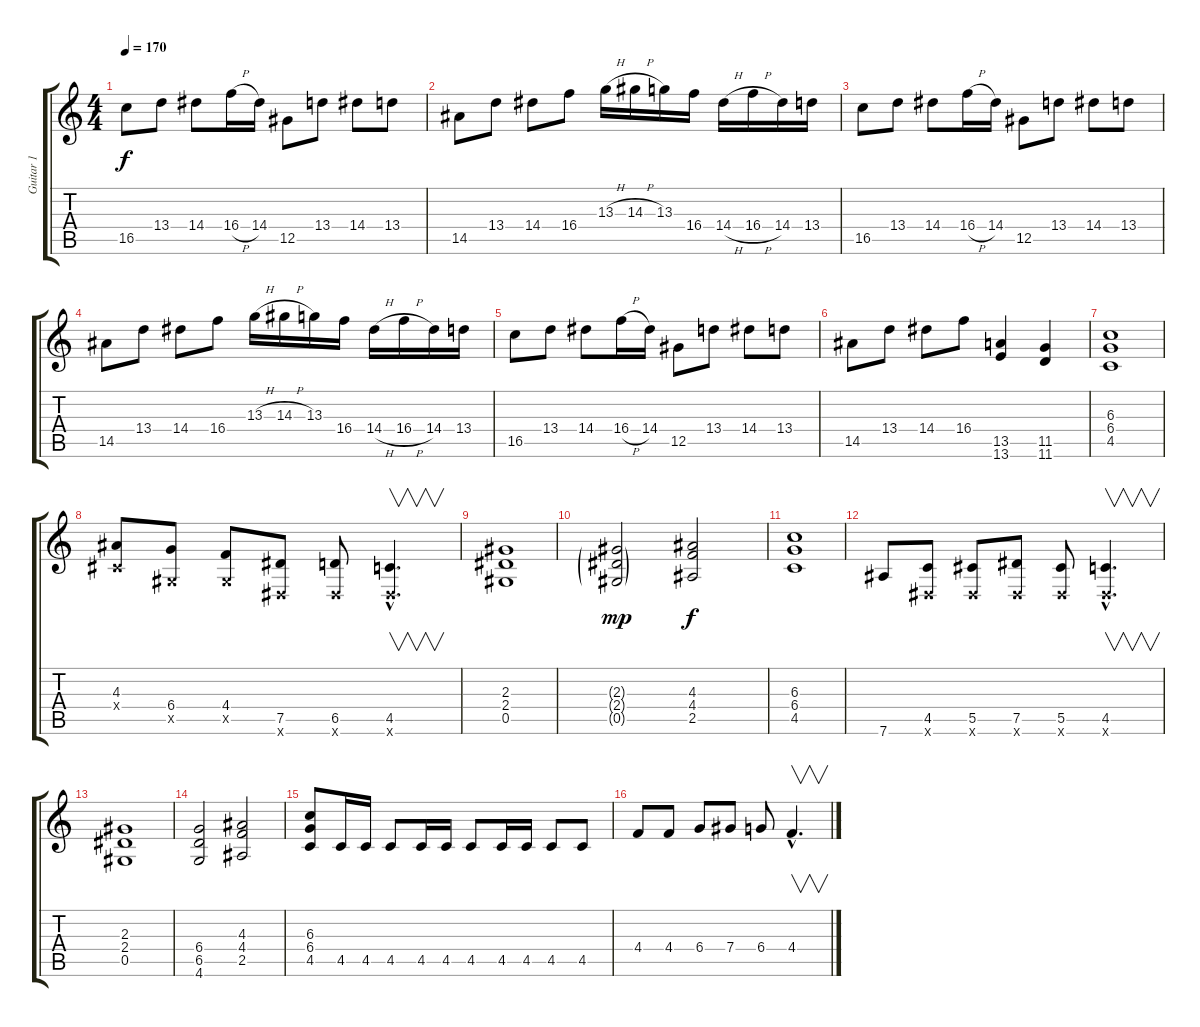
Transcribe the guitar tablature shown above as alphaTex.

\track ("Guitar 1" "Guitar 1") {instrument distortionguitar}
\staff {score tabs}
\tuning (Eb4 Bb3 Gb3 Db3 Ab2 Eb2) {hide}
\ts (4 4)
\tempo 170
\clef g2
\ks c
16.5.8{dy f} 13.4.8 14.4.8 16.4{h}.16 14.4.16 12.5.8 13.4.8 14.4.8 13.4.8 |
14.5.8 13.4.8 14.4.8 16.4.8 13.3{h}.16 14.3{h}.16 13.3.16 16.4.16 14.4{h}.16 16.4{h}.16 14.4.16 13.4.16 |
16.5.8 13.4.8 14.4.8 16.4{h}.16 14.4.16 12.5.8 13.4.8 14.4.8 13.4.8 |
14.5.8 13.4.8 14.4.8 16.4.8 13.3{h}.16 14.3{h}.16 13.3.16 16.4.16 14.4{h}.16 16.4{h}.16 14.4.16 13.4.16 |
16.5.8 13.4.8 14.4.8 16.4{h}.16 14.4.16 12.5.8 13.4.8 14.4.8 13.4.8 |
14.5.8 13.4.8 14.4.8 16.4.8 (13.5 13.6).4 (11.5 11.6).4 |
(6.3 6.4 4.5).1 |
(4.3 0.4{x}).8 (6.4 0.5{x}).8 (4.4 0.5{x}).8 (7.5 0.6{x}).8 (6.5 0.6{x}).8 (4.5{hac} 0.6{hac x}).4{v d} |
(2.3 2.4 0.5).1 |
(2.3{g} 2.4{g} 0.5{g}).2{dy mp} (4.3 4.4 2.5).2{dy f} |
(6.3 6.4 4.5).1 |
7.6.8 (4.5 0.6{x}).8 (5.5 0.6{x}).8 (7.5 0.6{x}).8 (5.5 0.6{x}).8 (4.5{hac} 0.6{hac x}).4{v d} |
(2.3 2.4 0.5).1 |
(6.4 6.5 4.6).2 (4.3 4.4 2.5).2 |
(6.3 6.4 4.5).8 4.5.16 4.5.16 4.5.8 4.5.16 4.5.16 4.5.8 4.5.16 4.5.16 4.5.8 4.5.8 |
4.4.8 4.4.8 6.4.8 7.4.8 6.4.8 4.4{hac}.4{v d}
